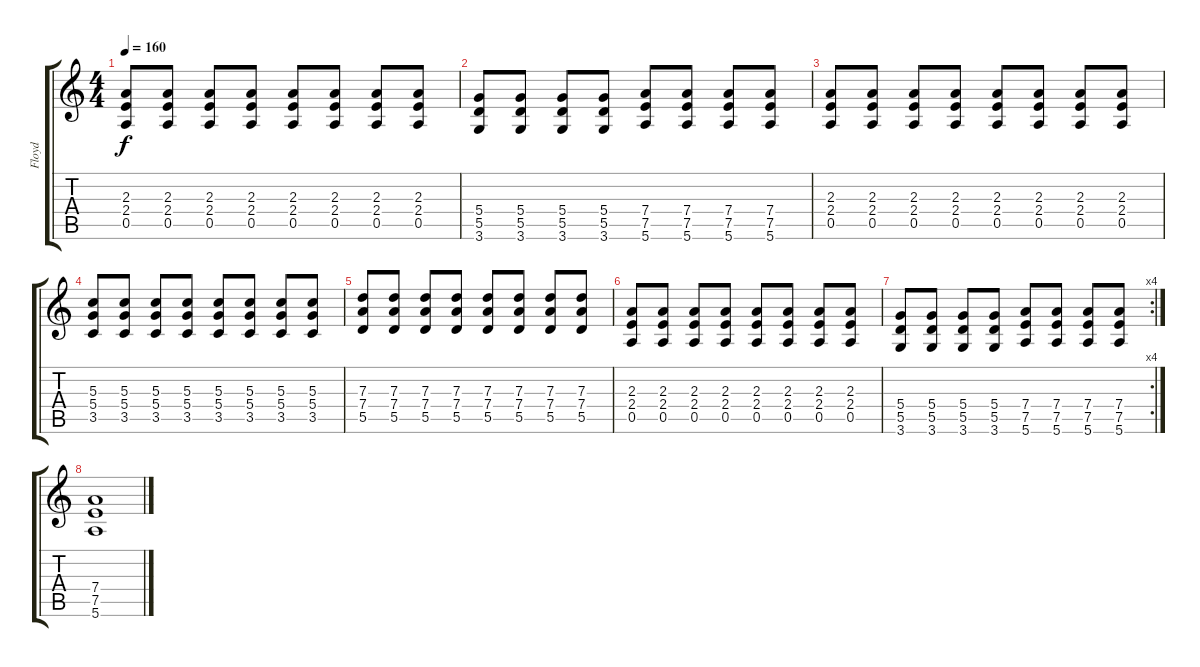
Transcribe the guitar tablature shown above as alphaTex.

\track ("Floyd" "Floyd") {instrument distortionguitar}
\staff {score tabs}
\tuning (E4 B3 G3 D3 A2 E2) {hide}
\ts (4 4)
\tempo 160
\clef g2
\ks c
(2.3 2.4 0.5).8{dy f} (2.3 2.4 0.5).8 (2.3 2.4 0.5).8 (2.3 2.4 0.5).8 (2.3 2.4 0.5).8 (2.3 2.4 0.5).8 (2.3 2.4 0.5).8 (2.3 2.4 0.5).8 |
(5.4 5.5 3.6).8 (5.4 5.5 3.6).8 (5.4 5.5 3.6).8 (5.4 5.5 3.6).8 (7.4 7.5 5.6).8 (7.4 7.5 5.6).8 (7.4 7.5 5.6).8 (7.4 7.5 5.6).8 |
(2.3 2.4 0.5).8 (2.3 2.4 0.5).8 (2.3 2.4 0.5).8 (2.3 2.4 0.5).8 (2.3 2.4 0.5).8 (2.3 2.4 0.5).8 (2.3 2.4 0.5).8 (2.3 2.4 0.5).8 |
(5.3 5.4 3.5).8 (5.3 5.4 3.5).8 (5.3 5.4 3.5).8 (5.3 5.4 3.5).8 (5.3 5.4 3.5).8 (5.3 5.4 3.5).8 (5.3 5.4 3.5).8 (5.3 5.4 3.5).8 |
(7.3 7.4 5.5).8 (7.3 7.4 5.5).8 (7.3 7.4 5.5).8 (7.3 7.4 5.5).8 (7.3 7.4 5.5).8 (7.3 7.4 5.5).8 (7.3 7.4 5.5).8 (7.3 7.4 5.5).8 |
(2.3 2.4 0.5).8 (2.3 2.4 0.5).8 (2.3 2.4 0.5).8 (2.3 2.4 0.5).8 (2.3 2.4 0.5).8 (2.3 2.4 0.5).8 (2.3 2.4 0.5).8 (2.3 2.4 0.5).8 |
\rc 4
(5.4 5.5 3.6).8 (5.4 5.5 3.6).8 (5.4 5.5 3.6).8 (5.4 5.5 3.6).8 (7.4 7.5 5.6).8 (7.4 7.5 5.6).8 (7.4 7.5 5.6).8 (7.4 7.5 5.6).8 |
(7.4 7.5 5.6).1
